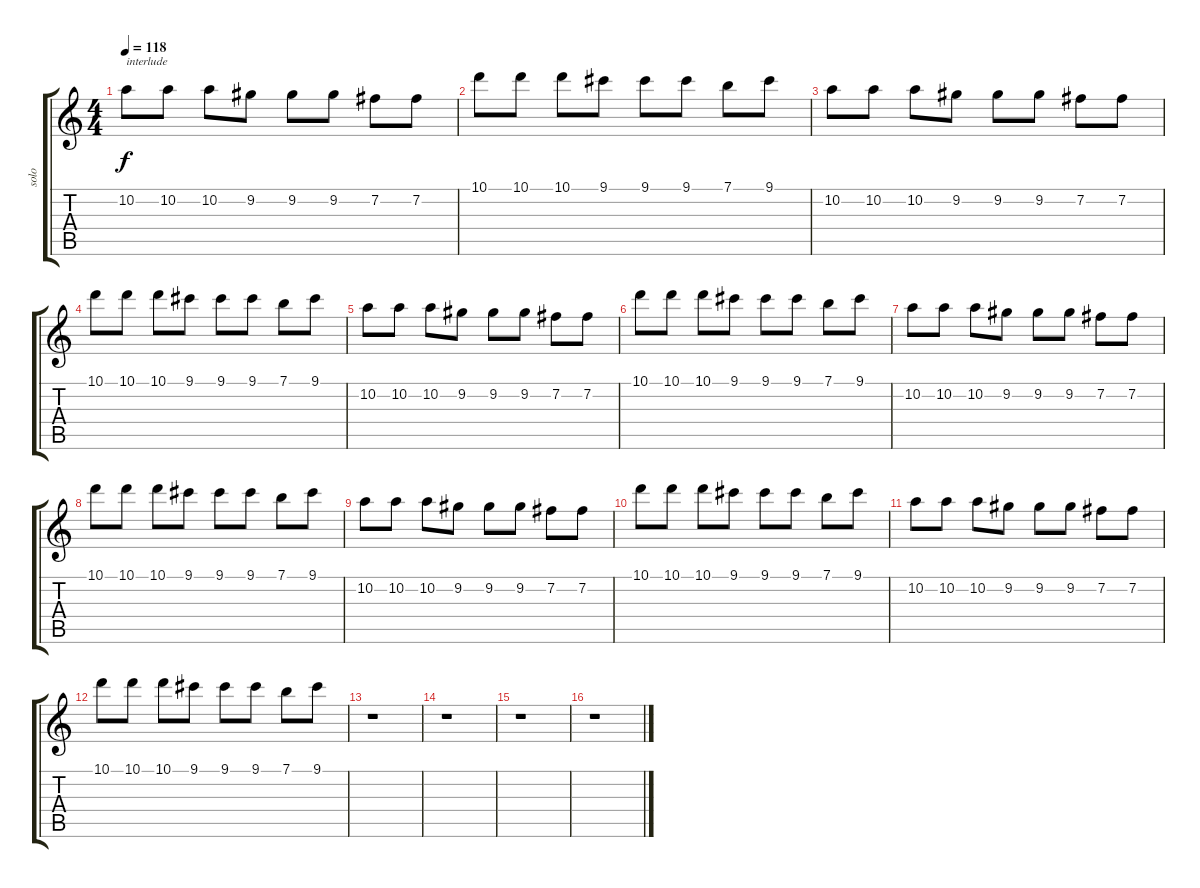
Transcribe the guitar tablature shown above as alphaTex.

\track ("solo" "solo") {instrument overdrivenguitar}
\staff {score tabs}
\tuning (E4 B3 G3 D3 G2 C2) {hide}
\ts (4 4)
\tempo 118
\clef g2
\ks c
10.2.8{txt "interlude" dy f} 10.2.8 10.2.8 9.2.8 9.2.8 9.2.8 7.2.8 7.2.8 |
10.1.8 10.1.8 10.1.8 9.1.8 9.1.8 9.1.8 7.1.8 9.1.8 |
10.2.8 10.2.8 10.2.8 9.2.8 9.2.8 9.2.8 7.2.8 7.2.8 |
10.1.8 10.1.8 10.1.8 9.1.8 9.1.8 9.1.8 7.1.8 9.1.8 |
10.2.8 10.2.8 10.2.8 9.2.8 9.2.8 9.2.8 7.2.8 7.2.8 |
10.1.8 10.1.8 10.1.8 9.1.8 9.1.8 9.1.8 7.1.8 9.1.8 |
10.2.8 10.2.8 10.2.8 9.2.8 9.2.8 9.2.8 7.2.8 7.2.8 |
10.1.8 10.1.8 10.1.8 9.1.8 9.1.8 9.1.8 7.1.8 9.1.8 |
10.2.8 10.2.8 10.2.8 9.2.8 9.2.8 9.2.8 7.2.8 7.2.8 |
10.1.8 10.1.8 10.1.8 9.1.8 9.1.8 9.1.8 7.1.8 9.1.8 |
10.2.8 10.2.8 10.2.8 9.2.8 9.2.8 9.2.8 7.2.8 7.2.8 |
10.1.8 10.1.8 10.1.8 9.1.8 9.1.8 9.1.8 7.1.8 9.1.8 |
r.1 |
r.1 |
r.1 |
r.1
